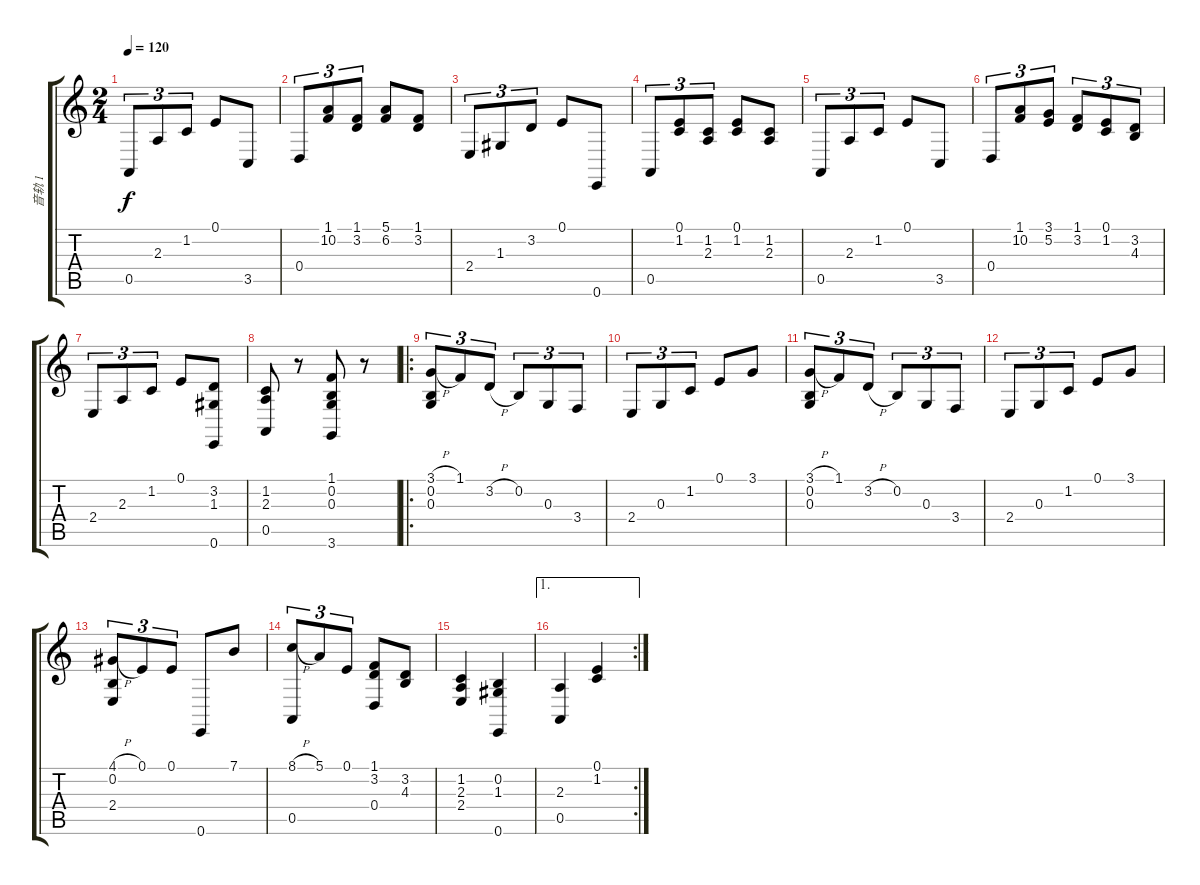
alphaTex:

\track ("音轨 1" "音轨 1") {instrument acousticgrandpiano}
\staff {score tabs}
\tuning (E4 B3 G3 D3 A2 E2) {hide}
\ts (2 4)
\tempo 120
\clef g2
\ks c
0.5.8{tu (3 2) dy f instrument acousticgrandpiano} 2.3.8{tu (3 2)} 1.2.8{tu (3 2)} 0.1.8 3.5.8 |
0.4.8{tu (3 2)} (1.1 10.2).8{tu (3 2)} (1.1 3.2).8{tu (3 2)} (5.1 6.2).8 (1.1 3.2).8 |
2.4.8{tu (3 2)} 1.3.8{tu (3 2)} 3.2.8{tu (3 2)} 0.1.8 0.6.8 |
0.5.8{tu (3 2)} (0.1 1.2).8{tu (3 2)} (1.2 2.3).8{tu (3 2)} (0.1 1.2).8 (1.2 2.3).8 |
0.5.8{tu (3 2)} 2.3.8{tu (3 2)} 1.2.8{tu (3 2)} 0.1.8 3.5.8 |
0.4.8{tu (3 2)} (1.1 10.2).8{tu (3 2)} (3.1 5.2).8{tu (3 2)} (1.1 3.2).8{tu (3 2)} (0.1 1.2).8{tu (3 2)} (3.2 4.3).8{tu (3 2)} |
2.4.8{tu (3 2)} 2.3.8{tu (3 2)} 1.2.8{tu (3 2)} 0.1.8 (3.2 1.3 0.6).8 |
(1.2 2.3 0.5).8 r.8 (1.1 0.2 0.3 3.6).8 r.8 |
\ro
(3.1{h} 0.2 0.3).8{tu (3 2)} 1.1.8{tu (3 2)} 3.2{h}.8{tu (3 2)} 0.2.8{tu (3 2)} 0.3.8{tu (3 2)} 3.4.8{tu (3 2)} |
2.4.8{tu (3 2)} 0.3.8{tu (3 2)} 1.2.8{tu (3 2)} 0.1.8 3.1.8 |
(3.1{h} 0.2 0.3).8{tu (3 2)} 1.1.8{tu (3 2)} 3.2{h}.8{tu (3 2)} 0.2.8{tu (3 2)} 0.3.8{tu (3 2)} 3.4.8{tu (3 2)} |
2.4.8{tu (3 2)} 0.3.8{tu (3 2)} 1.2.8{tu (3 2)} 0.1.8 3.1.8 |
(4.1{h} 0.2 2.4).8{tu (3 2)} 0.1.8{tu (3 2)} 0.1.8{tu (3 2)} 0.6.8 7.1.8 |
(8.1{h} 0.5).8{tu (3 2)} 5.1.8{tu (3 2)} 0.1.8{tu (3 2)} (1.1 3.2 0.4).8 (3.2 4.3).8 |
(1.2 2.3 2.4).4 (0.2 1.3 0.6).4 |
\ae 1
\rc 2
(2.3 0.5).4 (0.1 1.2).4
